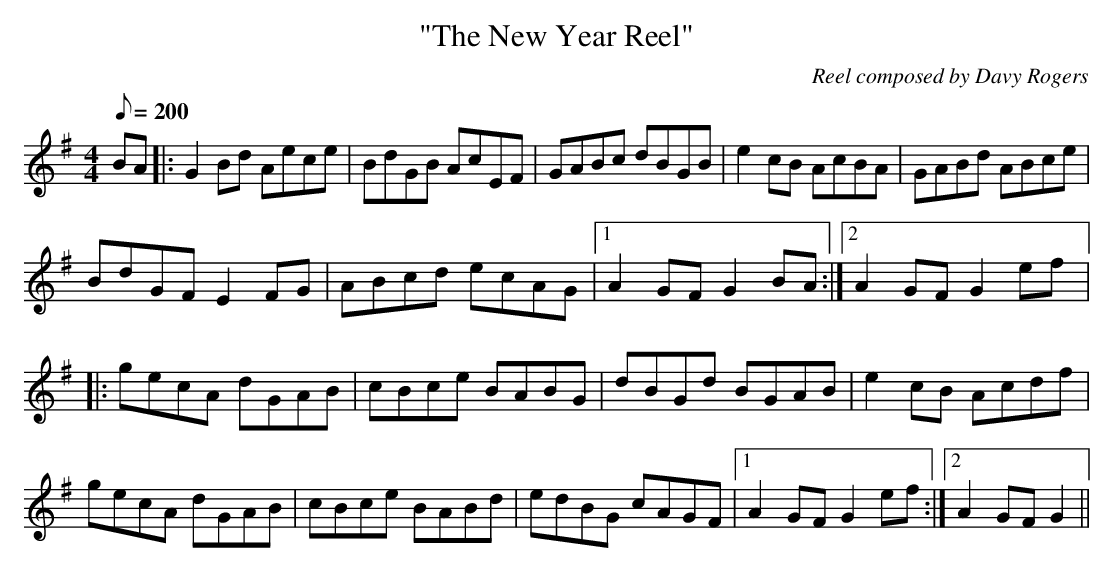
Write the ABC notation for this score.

X:1
T:"The New Year Reel"
C:Reel composed by Davy Rogers
L:1/8
Q:200
M:4/4
K:G
BA |: G2 Bd Aece | BdGB AcEF | GABc dBGB | e2 cB AcBA | GABd ABce |
BdGF E2 FG | ABcd ecAG |1 A2 GF G2 BA :|2 A2 GF G2 ef |:
gecA dGAB | cBce BABG | dBGd BGAB | e2 cB Acdf |
gecA dGAB | cBce BABd | edBG cAGF |1 A2 GF G2ef :|2 A2 GF G2 ||
